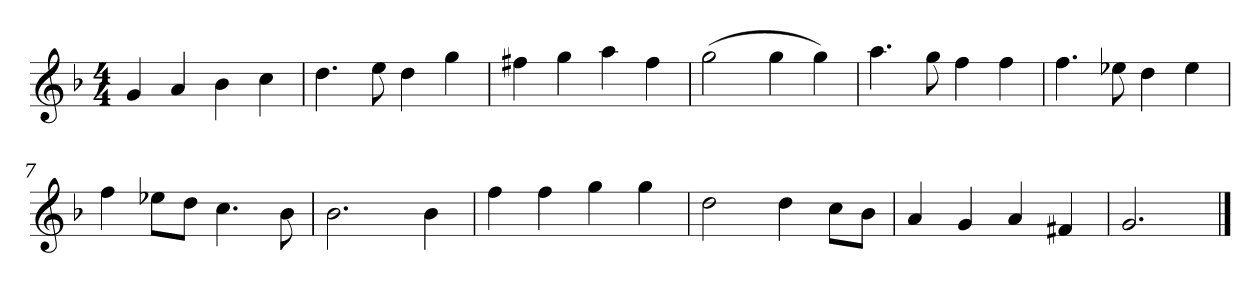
**kern
*part1
*staff1
*k[b-]
*M4/4
*MM120
=1
4g
4a
4b-
4cc
=2
4.dd
8ee
4dd
4gg
=3
4ff#X
4gg
4aa
4ff#
=4
(2gg
4gg
4gg)
=5
4.aa
8gg
4ff
4ff
=6
4.ff
8ee-X
4dd
4ee-
=7
4ff
8ee-XL
8ddJ
4.cc
8b-
=8
2.b-
4b-
=9
4ff
4ff
4gg
4gg
=10
2dd
4dd
8ccL
8b-J
=11
4a
4g
4a
4f#X
=12
2.g
==
*-
